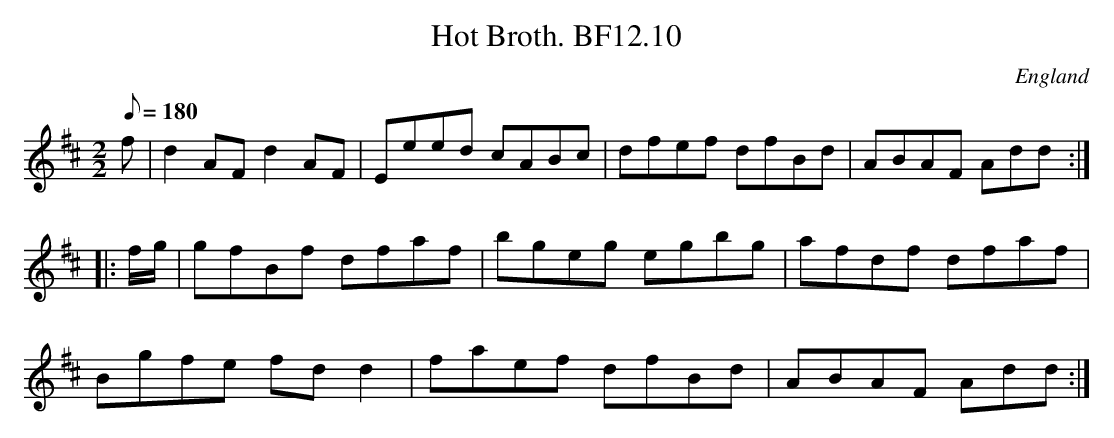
X:1
T:Hot Broth. BF12.10
M:2/2
L:1/8
Q:180
O:England
K:D major
f|d2AFd2AF|Eeed cABc|dfef dfBd|ABAF Add:|!
|:f/2g/2|gfBf dfaf|bgeg egbg|afdf dfaf|!
Bgfe fdd2|faef dfBd|ABAF Add:|]
